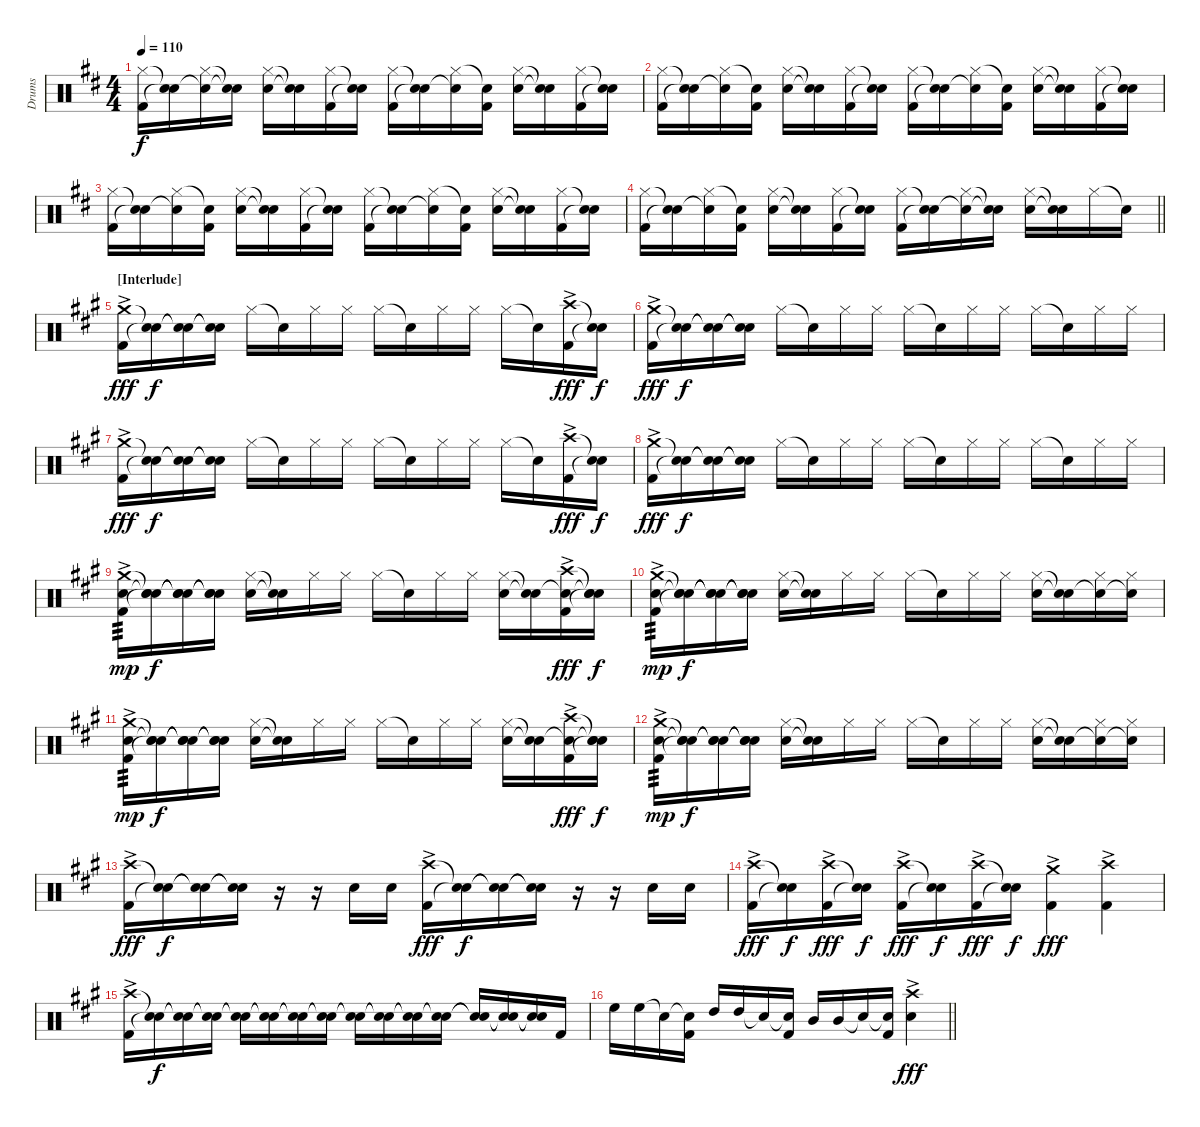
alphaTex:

\track ("Drums" "Drums") {instrument percussion}
\staff {score}
\articulation defaults
\ts (4 4)
\tempo 110
\clef neutral
\ks d
("Hi-Hat (closed)" "Kick (hit) 2").16{dy f} ("Snare (hit)"{t} "Snare (hit)"{t}).16 ("Hi-Hat (closed)" "Snare (hit)"{t}).16 ("Snare (hit)"{t} "Snare (hit)"{t}).16 ("Hi-Hat (closed)" "Snare (hit) 2").16 ("Snare (hit)"{t} "Snare (hit)"{t}).16 ("Hi-Hat (closed)" "Kick (hit) 2").16 ("Snare (hit)"{t} "Snare (hit)"{t}).16 ("Hi-Hat (closed)" "Kick (hit) 2").16 ("Snare (hit)"{t} "Snare (hit)"{t}).16 ("Hi-Hat (closed)" "Snare (hit)"{t}).16 ("Snare (hit)"{t} "Kick (hit) 2").16 ("Hi-Hat (closed)" "Snare (hit) 2").16 ("Snare (hit)"{t} "Snare (hit)"{t}).16 ("Hi-Hat (closed)" "Kick (hit) 2").16 ("Snare (hit)"{t} "Snare (hit)"{t}).16 |
("Hi-Hat (closed)" "Kick (hit) 2").16 ("Snare (hit)"{t} "Snare (hit)"{t}).16 ("Hi-Hat (closed)" "Snare (hit)"{t}).16 ("Snare (hit)"{t} "Kick (hit) 2").16 ("Hi-Hat (closed)" "Snare (hit) 2").16 ("Snare (hit)"{t} "Snare (hit)"{t}).16 ("Hi-Hat (closed)" "Kick (hit) 2").16 ("Snare (hit)"{t} "Snare (hit)"{t}).16 ("Hi-Hat (closed)" "Kick (hit) 2").16 ("Snare (hit)"{t} "Snare (hit)"{t}).16 ("Hi-Hat (closed)" "Snare (hit)"{t}).16 ("Snare (hit)"{t} "Kick (hit) 2").16 ("Hi-Hat (closed)" "Snare (hit) 2").16 ("Snare (hit)"{t} "Snare (hit)"{t}).16 ("Hi-Hat (closed)" "Kick (hit) 2").16 ("Snare (hit)"{t} "Snare (hit)"{t}).16 |
("Hi-Hat (closed)" "Kick (hit) 2").16 ("Snare (hit)"{t} "Snare (hit)"{t}).16 ("Hi-Hat (closed)" "Snare (hit)"{t}).16 ("Snare (hit)"{t} "Kick (hit) 2").16 ("Hi-Hat (closed)" "Snare (hit) 2").16 ("Snare (hit)"{t} "Snare (hit)"{t}).16 ("Hi-Hat (closed)" "Kick (hit) 2").16 ("Snare (hit)"{t} "Snare (hit)"{t}).16 ("Hi-Hat (closed)" "Kick (hit) 2").16 ("Snare (hit)"{t} "Snare (hit)"{t}).16 ("Hi-Hat (closed)" "Snare (hit)"{t}).16 ("Snare (hit)"{t} "Kick (hit) 2").16 ("Hi-Hat (closed)" "Snare (hit) 2").16 ("Snare (hit)"{t} "Snare (hit)"{t}).16 ("Hi-Hat (closed)" "Kick (hit) 2").16 ("Snare (hit)"{t} "Snare (hit)"{t}).16 |
\barLineRight lightlight
("Hi-Hat (closed)" "Kick (hit) 2").16 ("Snare (hit)"{t} "Snare (hit)"{t}).16 ("Hi-Hat (closed)" "Snare (hit)"{t}).16 ("Snare (hit)"{t} "Kick (hit) 2").16 ("Hi-Hat (closed)" "Snare (hit) 2").16 ("Snare (hit)"{t} "Snare (hit)"{t}).16 ("Hi-Hat (closed)" "Kick (hit) 2").16 ("Snare (hit)"{t} "Snare (hit)"{t}).16 ("Hi-Hat (closed)" "Kick (hit) 2").16 ("Snare (hit)"{t} "Snare (hit)"{t}).16 ("Hi-Hat (closed)" "Snare (hit)"{t}).16 ("Snare (hit)"{t} "Snare (hit)"{t}).16 ("Hi-Hat (closed)" "Snare (hit) 2").16 ("Snare (hit)"{t} "Snare (hit)"{t}).16 "Hi-Hat (closed)".16 "Snare (hit)"{t}.16 |
\section ("" "[Interlude]")
\ks a
("Crash medium (hit)"{ac} "Kick (hit) 2").16{dy fff} ("Snare (hit)"{t} "Snare (hit)"{t}).16{dy f} ("Snare (hit)"{t} "Snare (hit)"{t}).16 ("Snare (hit)"{t} "Snare (hit)"{t}).16 "Hi-Hat (closed)".16 "Snare (hit)"{t}.16 "Hi-Hat (closed)".16 "Hi-Hat (closed)".16 "Hi-Hat (closed)".16 "Snare (hit)"{t}.16 "Hi-Hat (closed)".16 "Hi-Hat (closed)".16 "Hi-Hat (closed)".16 "Snare (hit)"{t}.16 ("Crash high (hit)"{ac} "Kick (hit) 2").16{dy fff} ("Snare (hit)"{t} "Snare (hit)"{t}).16{dy f} |
("Crash medium (hit)"{ac} "Kick (hit) 2").16{dy fff} ("Snare (hit)"{t} "Snare (hit)"{t}).16{dy f} ("Snare (hit)"{t} "Snare (hit)"{t}).16 ("Snare (hit)"{t} "Snare (hit)"{t}).16 "Hi-Hat (closed)".16 "Snare (hit)"{t}.16 "Hi-Hat (closed)".16 "Hi-Hat (closed)".16 "Hi-Hat (closed)".16 "Snare (hit)"{t}.16 "Hi-Hat (closed)".16 "Hi-Hat (closed)".16 "Hi-Hat (closed)".16 "Snare (hit)"{t}.16 "Hi-Hat (closed)".16 "Hi-Hat (closed)".16 |
("Crash medium (hit)"{ac} "Kick (hit) 2").16{dy fff} ("Snare (hit)"{t} "Snare (hit)"{t}).16{dy f} ("Snare (hit)"{t} "Snare (hit)"{t}).16 ("Snare (hit)"{t} "Snare (hit)"{t}).16 "Hi-Hat (closed)".16 "Snare (hit)"{t}.16 "Hi-Hat (closed)".16 "Hi-Hat (closed)".16 "Hi-Hat (closed)".16 "Snare (hit)"{t}.16 "Hi-Hat (closed)".16 "Hi-Hat (closed)".16 "Hi-Hat (closed)".16 "Snare (hit)"{t}.16 ("Crash high (hit)"{ac} "Kick (hit) 2").16{dy fff} ("Snare (hit)"{t} "Snare (hit)"{t}).16{dy f} |
("Crash medium (hit)"{ac} "Kick (hit) 2").16{dy fff} ("Snare (hit)"{t} "Snare (hit)"{t}).16{dy f} ("Snare (hit)"{t} "Snare (hit)"{t}).16 ("Snare (hit)"{t} "Snare (hit)"{t}).16 "Hi-Hat (closed)".16 "Snare (hit)"{t}.16 "Hi-Hat (closed)".16 "Hi-Hat (closed)".16 "Hi-Hat (closed)".16 "Snare (hit)"{t}.16 "Hi-Hat (closed)".16 "Hi-Hat (closed)".16 "Hi-Hat (closed)".16 "Snare (hit)"{t}.16 "Hi-Hat (closed)".16 "Hi-Hat (closed)".16 |
("Crash medium (hit)"{ac} "Snare (hit) 2" "Kick (hit) 2").16{tp 3 dy mp} ("Snare (hit)"{t} "Snare (hit)"{t} "Snare (hit)"{t}).16{dy f} ("Snare (hit)"{t} "Snare (hit)"{t} "Snare (hit)"{t}).16 ("Snare (hit)"{t} "Snare (hit)"{t} "Snare (hit)"{t}).16 ("Hi-Hat (closed)" "Snare (hit) 2").16 ("Snare (hit)"{t} "Snare (hit) 2"{t}).16 "Hi-Hat (closed)".16 "Hi-Hat (closed)".16 "Hi-Hat (closed)".16 "Snare (hit)"{t}.16 "Hi-Hat (closed)".16 "Hi-Hat (closed)".16 ("Hi-Hat (closed)" "Snare (hit) 2").16 ("Snare (hit)"{t} "Snare (hit)"{t}).16 ("Crash high (hit)"{ac} "Snare (hit)"{t} "Kick (hit) 2").16{dy fff} ("Snare (hit)"{t} "Snare (hit)"{t} "Snare (hit)"{t}).16{dy f} |
("Crash medium (hit)"{ac} "Snare (hit) 2" "Kick (hit) 2").16{tp 3 dy mp} ("Snare (hit)"{t} "Snare (hit)"{t} "Snare (hit)"{t}).16{dy f} ("Snare (hit)"{t} "Snare (hit)"{t} "Snare (hit)"{t}).16 ("Snare (hit)"{t} "Snare (hit)"{t} "Snare (hit)"{t}).16 ("Hi-Hat (closed)" "Snare (hit) 2").16 ("Snare (hit)"{t} "Snare (hit) 2"{t}).16 "Hi-Hat (closed)".16 "Hi-Hat (closed)".16 "Hi-Hat (closed)".16 "Snare (hit)"{t}.16 "Hi-Hat (closed)".16 "Hi-Hat (closed)".16 ("Hi-Hat (closed)" "Snare (hit) 2").16 ("Snare (hit)"{t} "Snare (hit)"{t}).16 ("Hi-Hat (closed)" "Snare (hit)"{t}).16 ("Hi-Hat (closed)" "Snare (hit)"{t}).16 |
("Crash medium (hit)"{ac} "Snare (hit) 2" "Kick (hit) 2").16{tp 3 dy mp} ("Snare (hit)"{t} "Snare (hit)"{t} "Snare (hit)"{t}).16{dy f} ("Snare (hit)"{t} "Snare (hit)"{t} "Snare (hit)"{t}).16 ("Snare (hit)"{t} "Snare (hit)"{t} "Snare (hit)"{t}).16 ("Hi-Hat (closed)" "Snare (hit) 2").16 ("Snare (hit)"{t} "Snare (hit) 2"{t}).16 "Hi-Hat (closed)".16 "Hi-Hat (closed)".16 "Hi-Hat (closed)".16 "Snare (hit)"{t}.16 "Hi-Hat (closed)".16 "Hi-Hat (closed)".16 ("Hi-Hat (closed)" "Snare (hit) 2").16 ("Snare (hit)"{t} "Snare (hit)"{t}).16 ("Crash high (hit)"{ac} "Snare (hit)"{t} "Kick (hit) 2").16{dy fff} ("Snare (hit)"{t} "Snare (hit)"{t} "Snare (hit)"{t}).16{dy f} |
("Crash medium (hit)"{ac} "Snare (hit) 2" "Kick (hit) 2").16{tp 3 dy mp} ("Snare (hit)"{t} "Snare (hit)"{t} "Snare (hit)"{t}).16{dy f} ("Snare (hit)"{t} "Snare (hit)"{t} "Snare (hit)"{t}).16 ("Snare (hit)"{t} "Snare (hit)"{t} "Snare (hit)"{t}).16 ("Hi-Hat (closed)" "Snare (hit) 2").16 ("Snare (hit)"{t} "Snare (hit) 2"{t}).16 "Hi-Hat (closed)".16 "Hi-Hat (closed)".16 "Hi-Hat (closed)".16 "Snare (hit)"{t}.16 "Hi-Hat (closed)".16 "Hi-Hat (closed)".16 ("Hi-Hat (closed)" "Snare (hit) 2").16 ("Snare (hit)"{t} "Snare (hit)"{t}).16 ("Hi-Hat (closed)" "Snare (hit)"{t}).16 ("Hi-Hat (closed)" "Snare (hit)"{t}).16 |
("Crash high (hit)"{ac} "Kick (hit) 2").16{dy fff} ("Snare (hit)"{t} "Snare (hit)"{t}).16{dy f} ("Snare (hit)"{t} "Snare (hit)"{t}).16 ("Snare (hit)"{t} "Snare (hit)"{t}).16 r.16 r.16 "Snare (hit) 2".16 "Snare (hit) 2".16 ("Crash high (hit)"{ac} "Kick (hit) 2").16{dy fff} ("Snare (hit)"{t} "Snare (hit)"{t}).16{dy f} ("Snare (hit)"{t} "Snare (hit)"{t}).16 ("Snare (hit)"{t} "Snare (hit)"{t}).16 r.16 r.16 "Snare (hit) 2".16 "Snare (hit) 2".16 |
("Crash high (hit)"{ac} "Kick (hit) 2").16{dy fff} ("Snare (hit)"{t} "Snare (hit)"{t}).16{dy f} ("Crash high (hit)"{ac} "Kick (hit) 2").16{dy fff} ("Snare (hit)"{t} "Snare (hit)"{t}).16{dy f} ("Crash high (hit)"{ac} "Kick (hit) 2").16{dy fff} ("Snare (hit)"{t} "Snare (hit)"{t}).16{dy f} ("Crash high (hit)"{ac} "Kick (hit) 2").16{dy fff} ("Snare (hit)"{t} "Snare (hit)"{t}).16{dy f} ("Crash medium (hit)"{ac} "Kick (hit) 2").4{dy fff} ("Crash high (hit)"{ac} "Kick (hit) 2").4 |
("Crash high (hit)"{ac} "Kick (hit) 2").16 ("Snare (hit)"{t} "Snare (hit)"{t}).16{dy f} ("Snare (hit)"{t} "Snare (hit)"{t}).16 ("Snare (hit)"{t} "Snare (hit)"{t}).16 ("Snare (hit)"{t} "Snare (hit)"{t}).16 ("Snare (hit)"{t} "Snare (hit)"{t}).16 ("Snare (hit)"{t} "Snare (hit)"{t}).16 ("Snare (hit)"{t} "Snare (hit)"{t}).16 ("Snare (hit)"{t} "Snare (hit)"{t}).16 ("Snare (hit)"{t} "Snare (hit)"{t}).16 ("Snare (hit)"{t} "Snare (hit)"{t}).16 ("Snare (hit)"{t} "Snare (hit)"{t}).16 ("Snare (hit)"{t} "Snare (hit)"{t}).16 ("Snare (hit)"{t} "Snare (hit)"{t}).16 ("Snare (hit)"{t} "Snare (hit)"{t}).16 "Kick (hit) 2".16 |
\barLineRight lightlight "High Floor Tom (hit)".16 "High Floor Tom (hit)".16 "Snare (hit)"{t}.16
("Snare (hit)"{t} "Kick (hit) 2").16 "High Tom (hit)".16 "High Tom (hit)".16 "Snare (hit)"{t}.16 ("Snare (hit)"{t} "Kick (hit) 2").16 "Mid Tom (hit)".16 "Mid Tom (hit)".16 "Snare (hit)"{t}.16 ("Snare (hit)"{t} "Kick (hit) 2").16 ("Crash high (hit)"{ac} "Snare (hit) 2").4{dy fff}
